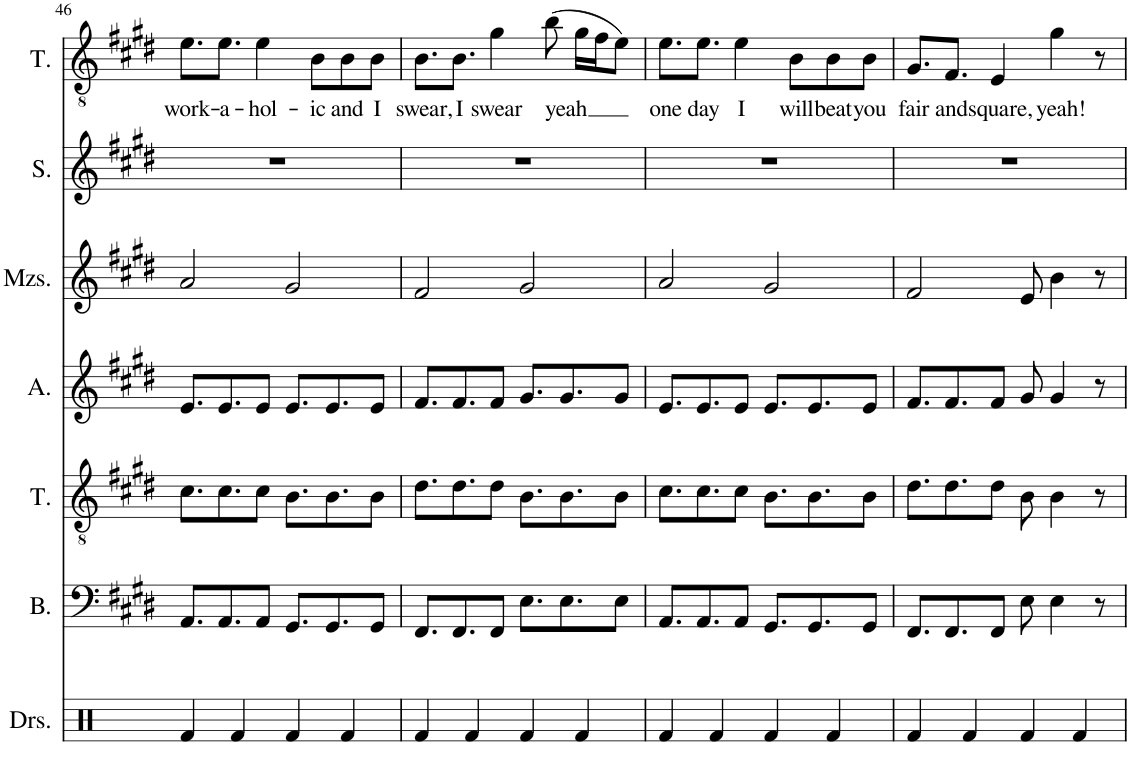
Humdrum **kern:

**kern	**kern	**kern	**kern	**kern	**kern	**kern	**text
*part7	*part6	*part5	*part4	*part3	*part2	*part1	*part1
*staff7	*staff6	*staff5	*staff4	*staff3	*staff2	*staff1	*staff1
*I"Drumset	*I"Bass	*I"Tenor	*I"Alto	*I"Mezzo-soprano	*I"Soprano	*I"Tenor	*
*I'Drs.	*I'B.	*I'T.	*I'A.	*I'Mzs.	*I'S.	*I'T.	*
!!LO:PB:g=z
*clefX	*clefF4	*clefGv2	*clefG2	*clefG2	*clefG2	*clefGv2	*
*k[]	*k[f#c#g#d#]	*k[f#c#g#d#]	*k[f#c#g#d#]	*k[f#c#g#d#]	*k[f#c#g#d#]	*k[f#c#g#d#]	*
*M4/4	*M4/4	*M4/4	*M4/4	*M4/4	*M4/4	*M4/4	*
=46	=46	=46	=46	=46	=46	=46	=46
!	!	!	!	!	!	!	!LO:LY:b
4Rf/	8.AA/L	8.c#\L	8.e/L	2a/	1r	8.e\L	work-
!	!	!	!	!	!	!	!LO:LY:b
.	8.AA/	8.c#\	8.e/	.	.	8.e\J	-a-
4Rf/	.	.	.	.	.	.	.
!	!	!	!	!	!	!	!LO:LY:b
.	8AA/J	8c#\J	8e/J	.	.	4e\	-hol-
4Rf/	8.GG#/L	8.B\L	8.e/L	2g#/	.	.	.
!	!	!	!	!	!	!	!LO:LY:b
.	.	.	.	.	.	8B\L	-ic
.	8.GG#/	8.B\	8.e/	.	.	.	.
!	!	!	!	!	!	!	!LO:LY:b
4Rf/	.	.	.	.	.	8B\	and
!	!	!	!	!	!	!	!LO:LY:b
.	8GG#/J	8B\J	8e/J	.	.	8B\J	I
=47	=47	=47	=47	=47	=47	=47	=47
!	!	!	!	!	!	!	!LO:LY:b
4Rf/	8.FF#/L	8.d#\L	8.f#/L	2f#/	1r	8.B\L	swear,
!	!	!	!	!	!	!	!LO:LY:b
.	8.FF#/	8.d#\	8.f#/	.	.	8.B\J	I
4Rf/	.	.	.	.	.	.	.
!	!	!	!	!	!	!	!LO:LY:b
.	8FF#/J	8d#\J	8f#/J	.	.	4g#\	swear
4Rf/	8.E\L	8.B\L	8.g#/L	2g#/	.	.	.
!	!	!	!	!	!	!	!LO:LY:b
.	.	.	.	.	.	(8b\	yeah
.	8.E\	8.B\	8.g#/	.	.	.	.
4Rf/	.	.	.	.	.	16g#\LL	.
.	.	.	.	.	.	16f#\J	.
.	8E\J	8B\J	8g#/J	.	.	8e\J)	.
=48	=48	=48	=48	=48	=48	=48	=48
!	!	!	!	!	!	!	!LO:LY:b
4Rf/	8.AA/L	8.c#\L	8.e/L	2a/	1r	8.e\L	one
!	!	!	!	!	!	!	!LO:LY:b
.	8.AA/	8.c#\	8.e/	.	.	8.e\J	day
4Rf/	.	.	.	.	.	.	.
!	!	!	!	!	!	!	!LO:LY:b
.	8AA/J	8c#\J	8e/J	.	.	4e\	I
4Rf/	8.GG#/L	8.B\L	8.e/L	2g#/	.	.	.
!	!	!	!	!	!	!	!LO:LY:b
.	.	.	.	.	.	8B\L	will
.	8.GG#/	8.B\	8.e/	.	.	.	.
!	!	!	!	!	!	!	!LO:LY:b
4Rf/	.	.	.	.	.	8B\	beat
!	!	!	!	!	!	!	!LO:LY:b
.	8GG#/J	8B\J	8e/J	.	.	8B\J	you
=49	=49	=49	=49	=49	=49	=49	=49
!	!	!	!	!	!	!	!LO:LY:b
4Rf/	8.FF#/L	8.d#\L	8.f#/L	2f#/	1r	8.G#/L	fair
!	!	!	!	!	!	!	!LO:LY:b
.	8.FF#/	8.d#\	8.f#/	.	.	8.F#/J	and
4Rf/	.	.	.	.	.	.	.
!	!	!	!	!	!	!	!LO:LY:b
.	8FF#/J	8d#\J	8f#/J	.	.	4E/	square,
4Rf/	8E\	8B\	8g#/	8e/	.	.	.
!	!	!	!	!	!	!	!LO:LY:b
.	4E\	4B\	4g#/	4b\	.	4g#\	yeah!
4Rf/	.	.	.	.	.	.	.
.	8r	8r	8r	8r	.	8r	.
=	=	=	=	=	=	=	=
*-	*-	*-	*-	*-	*-	*-	*-
